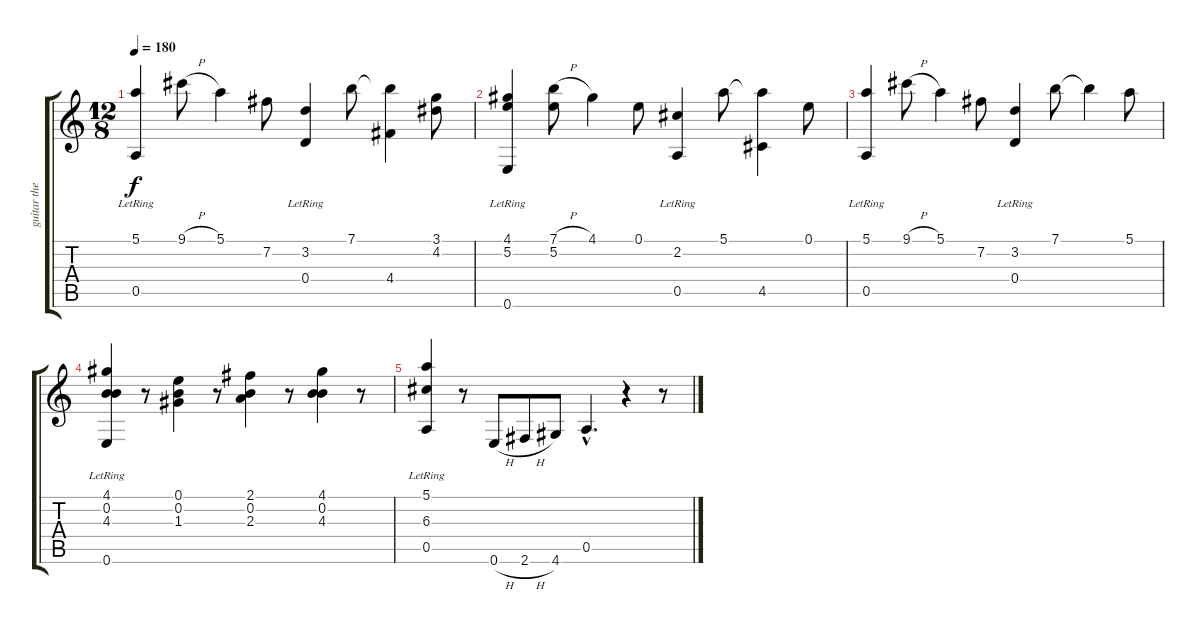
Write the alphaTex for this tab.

\track ("guitar theme" "guitar the") {instrument electricguitarjazz}
\staff {score tabs}
\tuning (E4 B3 G3 D3 A2 E2) {hide}
\ts (12 8)
\tempo 180
\clef g2
\ks c
(5.1 0.5{lr}).4{dy f} 9.1{h}.8 5.1.4 7.2.8 (3.2 0.4{lr}).4 7.1.8 (7.1{t} 4.4).4 (3.1 4.2).8 |
(4.1 5.2 0.6{lr}).4 (7.1{h} 5.2).8 4.1.4 0.1.8 (2.2 0.5{lr}).4 5.1.8 (5.1{t} 4.5).4 0.1.8 |
(5.1 0.5{lr}).4 9.1{h}.8 5.1.4 7.2.8 (3.2 0.4{lr}).4 7.1.8 7.1{t}.4 5.1.8 |
(4.1 0.2 4.3 0.6{lr}).4 r.8 (0.1 0.2 1.3).4 r.8 (2.1 0.2 2.3).4 r.8 (4.1 0.2 4.3).4 r.8 |
(5.1 6.3 0.5{lr}).4 r.8 0.6{h}.8 2.6{h}.8 4.6.8 0.5{hac}.4{d} r.4 r.8
